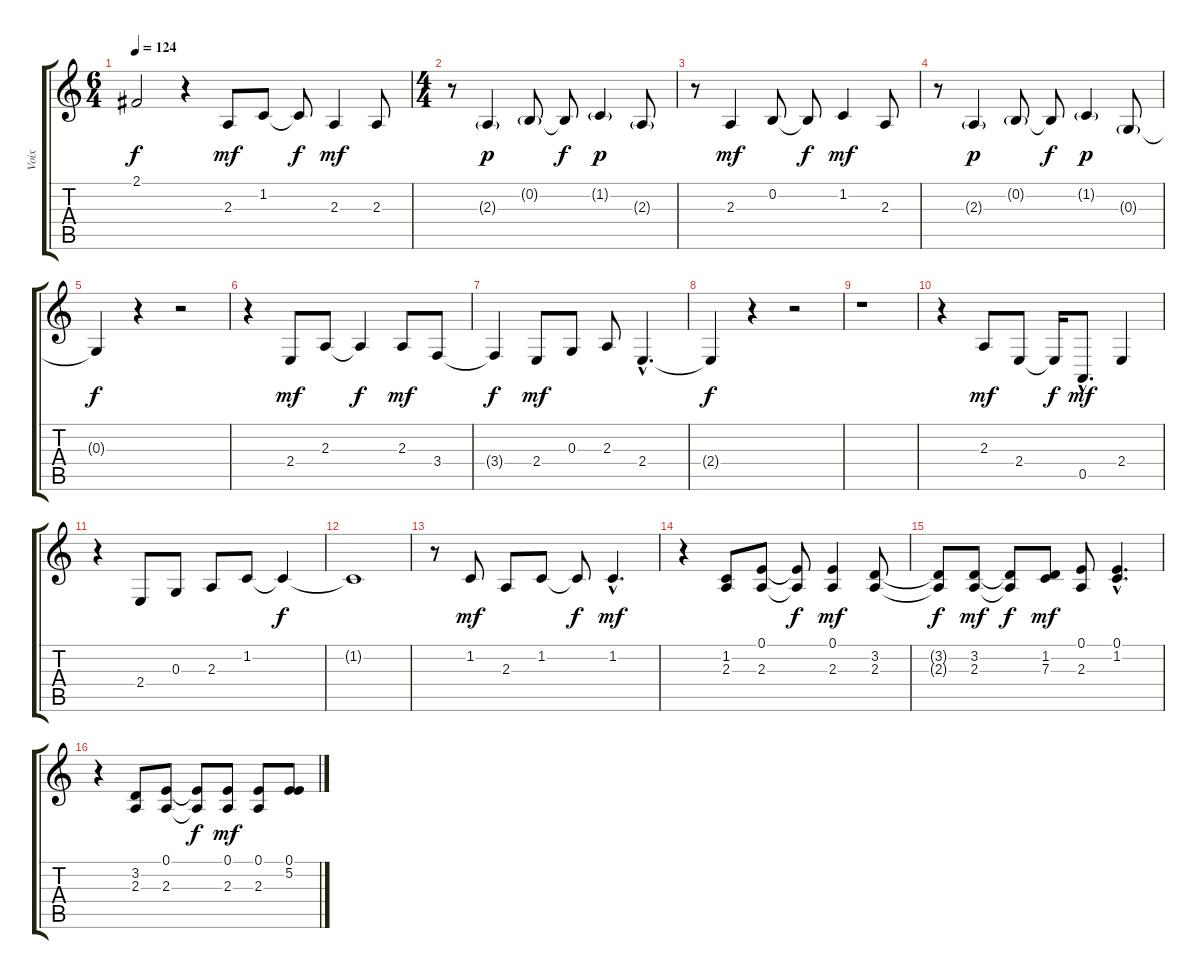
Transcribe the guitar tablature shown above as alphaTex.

\track ("Voix" "Voix") {instrument cello}
\staff {score tabs}
\tuning (E4 B3 G3 D3 A2 E2) {hide}
\ts (6 4)
\tempo 124
\clef g2
\ks c
2.1{t}.2{dy f} r.4 2.3.8{dy mf} 1.2.8 1.2{t}.8{dy f} 2.3.4{dy mf} 2.3.8 |
\ts (4 4)
r.8 2.3{g}.4{dy p} 0.2{g}.8 0.2{t}.8{dy f} 1.2{g}.4{dy p} 2.3{g}.8 |
r.8 2.3.4{dy mf} 0.2.8 0.2{t}.8{dy f} 1.2.4{dy mf} 2.3.8 |
r.8 2.3{g}.4{dy p} 0.2{g}.8 0.2{t}.8{dy f} 1.2{g}.4{dy p} 0.3{g}.8 |
0.3{t}.4{dy f} r.4 r.2 |
r.4 2.4.8{dy mf} 2.3.8 2.3{t}.4{dy f} 2.3.8{dy mf} 3.4.8 |
3.4{t}.4{dy f} 2.4.8{dy mf} 0.3.8 2.3.8 2.4{hac}.4{d} |
2.4{t}.4{dy f} r.4 r.2 |
r.1 |
r.4 2.3.8{dy mf} 2.4.8 2.4{t}.16{dy f} 0.5{hac}.8{d dy mf} 2.4.4 |
r.4 2.4.8 0.3.8 2.3.8 1.2.8 1.2{t}.4{dy f} |
1.2{t}.1 |
r.8 1.2.8{dy mf} 2.3.8 1.2.8 1.2{t}.8{dy f} 1.2{hac}.4{d dy mf} |
r.4 (1.2 2.3).8 (0.1 2.3).8 (0.1{t} 2.3{t}).8{dy f} (0.1 2.3).4{dy mf} (3.2 2.3).8 |
(3.2{t} 2.3{t}).8{dy f} (3.2 2.3).8{dy mf} (3.2{t} 2.3{t}).8{dy f} (1.2 7.3).8{dy mf} (0.1 2.3).8 (0.1{hac} 1.2{hac}).4{d} |
r.4 (3.2 2.3).8 (0.1 2.3).8 (0.1{t} 2.3{t}).8{dy f} (0.1 2.3).8{dy mf} (0.1 2.3).8 (0.1 5.2).8
